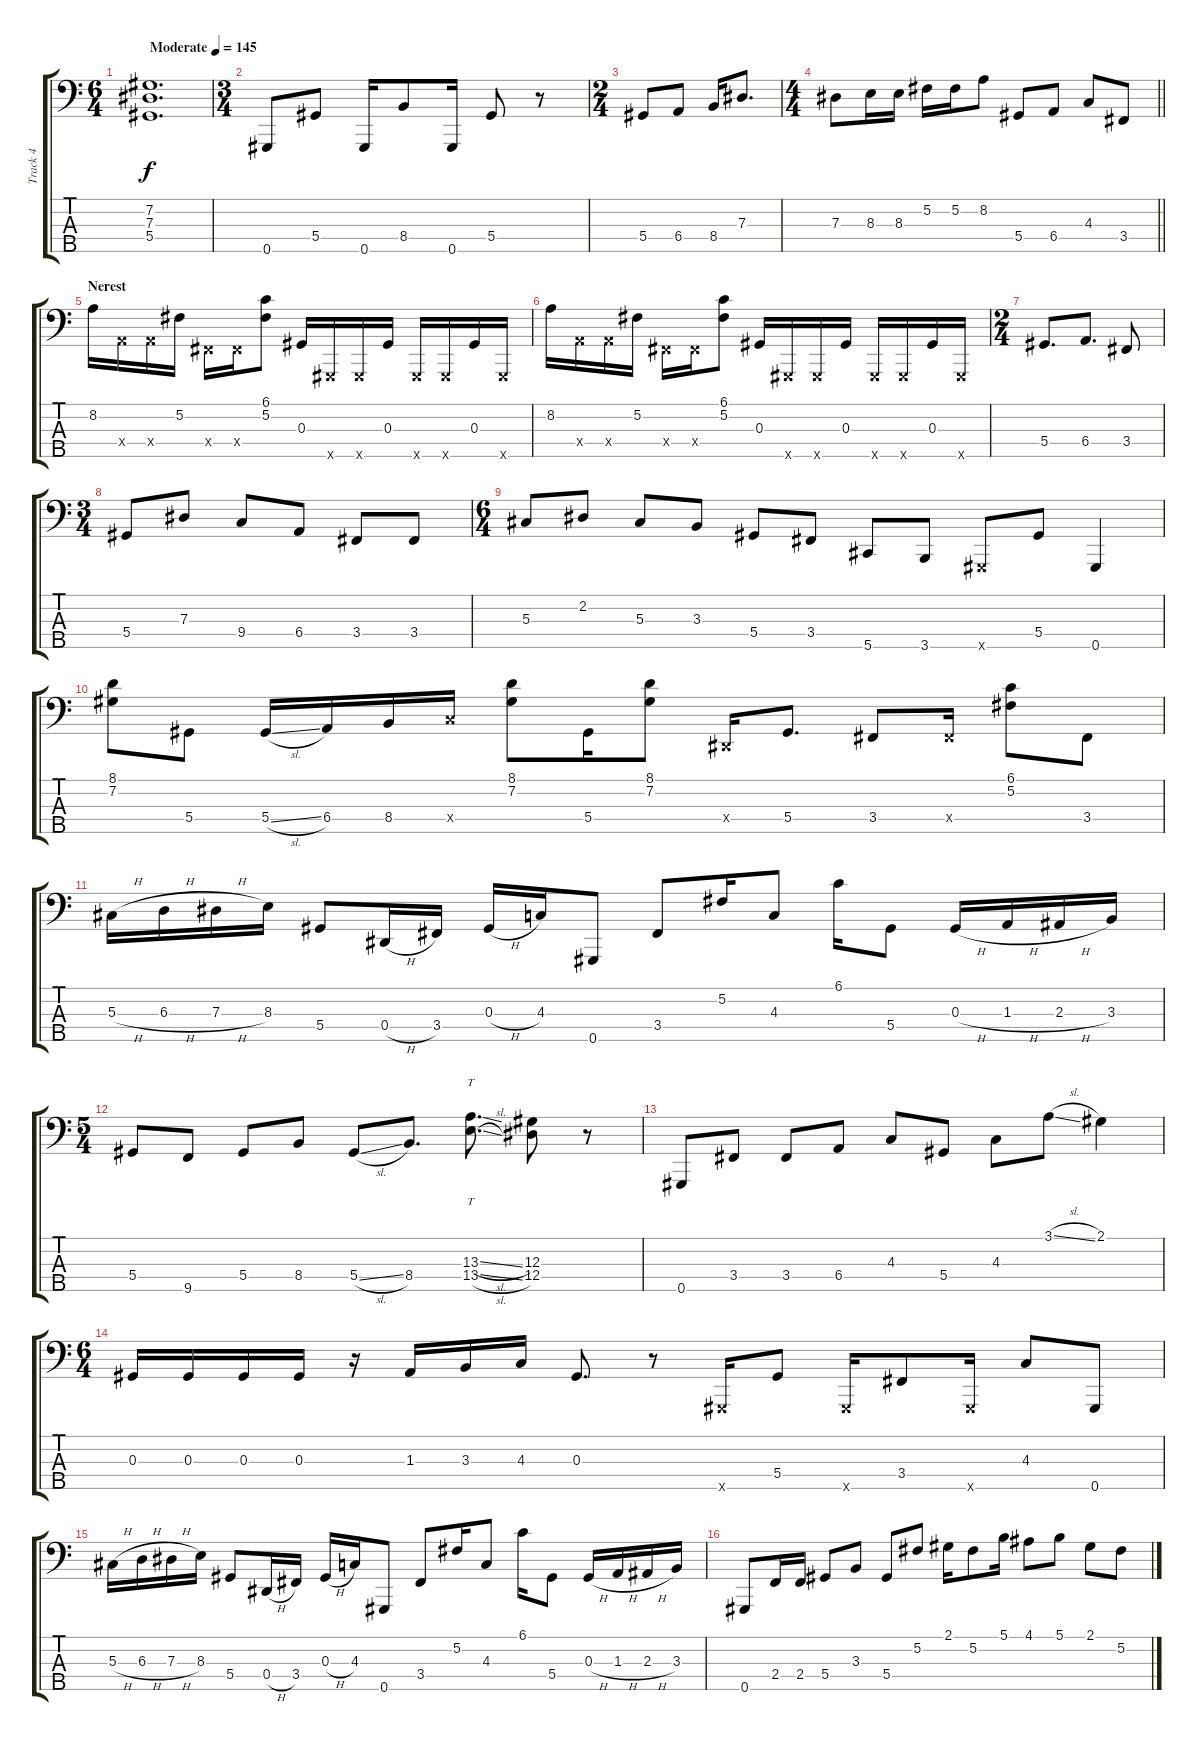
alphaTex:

\track ("Track 4" "Track 4") {instrument slapbass1}
\staff {score tabs}
\tuning (Gb2 Db2 Ab1 Eb1 Ab0) {hide}
\ts (6 4)
\tempo (145 "Moderate")
\clef f4
\ks c
(7.2 7.3 5.4).1{d dy f instrument slapbass1} |
\ts (3 4)
0.5.8 5.4.8 0.5.16 8.4.8 0.5.16 5.4.8 r.8 |
\ts (2 4)
5.4.8 6.4.8 8.4.16 7.3.8{d} |
\ts (4 4)
\barLineRight lightlight
7.3.8 8.3.16 8.3.16 5.2.16 5.2.16 8.2.8 5.4.8 6.4.8 4.3.8 3.4.8 |
\section ("" "Nerest")
8.2.16 6.4{x}.16 6.4{x}.16 5.2.16 3.4{x}.16 3.4{x}.16 (6.1 5.2).8 0.3.16 0.5{x}.16 0.5{x}.16 0.3.16 0.5{x}.16 0.5{x}.16 0.3.16 0.5{x}.16 |
8.2.16 6.4{x}.16 6.4{x}.16 5.2.16 3.4{x}.16 3.4{x}.16 (6.1 5.2).8 0.3.16 0.5{x}.16 0.5{x}.16 0.3.16 0.5{x}.16 0.5{x}.16 0.3.16 0.5{x}.16 |
\ts (2 4)
5.4.8{d} 6.4.8{d} 3.4.8 |
\ts (3 4)
5.4.8 7.3.8 9.4.8 6.4.8 3.4.8 3.4.8 |
\ts (6 4)
5.3.8 2.2.8 5.3.8 3.3.8 5.4.8 3.4.8 5.5.8 3.5.8 0.5{x}.8 5.4.8 0.5.4 |
(8.1 7.2).8 5.4.8 5.4{sl}.16 6.4.16 8.4.16 9.4{x}.16 (8.1 7.2).8 5.4.16 (8.1 7.2).8 0.4{x}.16 5.4.8{d} 3.4.8 3.4{x}.16 (6.1 5.2).8 3.4.8 |
5.3{h}.16 6.3{h}.16 7.3{h}.16 8.3.16 5.4.8 0.4{h}.16 3.4.16 0.3{h}.16 4.3.16 0.5.8 3.4.8 5.2.16 4.3.8 6.1.16 5.4.8 0.3{h}.16 1.3{h}.16 2.3{h}.16 3.3.16 |
\ts (5 4)
5.4.8 9.5.8 5.4.8 8.4.8 5.4{sl}.8 8.4.8{d} (13.3{sl} 13.4{sl}).8{tt d} (12.3 12.4).8 r.8 |
0.5.8 3.4.8 3.4.8 6.4.8 4.3.8 5.4.8 4.3.8 3.1{sl}.8 2.1.4 |
\ts (6 4)
0.3.16 0.3.16 0.3.16 0.3.16 r.16 1.3.16 3.3.16 4.3.16 0.3.8{d} r.8 0.5{x}.16 5.4.8 0.5{x}.16 3.4.8 0.5{x}.16 4.3.8 0.5.8 |
5.3{h}.16 6.3{h}.16 7.3{h}.16 8.3.16 5.4.8 0.4{h}.16 3.4.16 0.3{h}.16 4.3.16 0.5.8 3.4.8 5.2.16 4.3.8 6.1.16 5.4.8 0.3{h}.16 1.3{h}.16 2.3{h}.16 3.3.16 |
0.5.8 2.4.16 2.4.16 5.4.8 3.3.8 5.4.8 5.2.8 2.1.16 5.2.8 5.1.16 4.1.8 5.1.8 2.1.8 5.2.8
